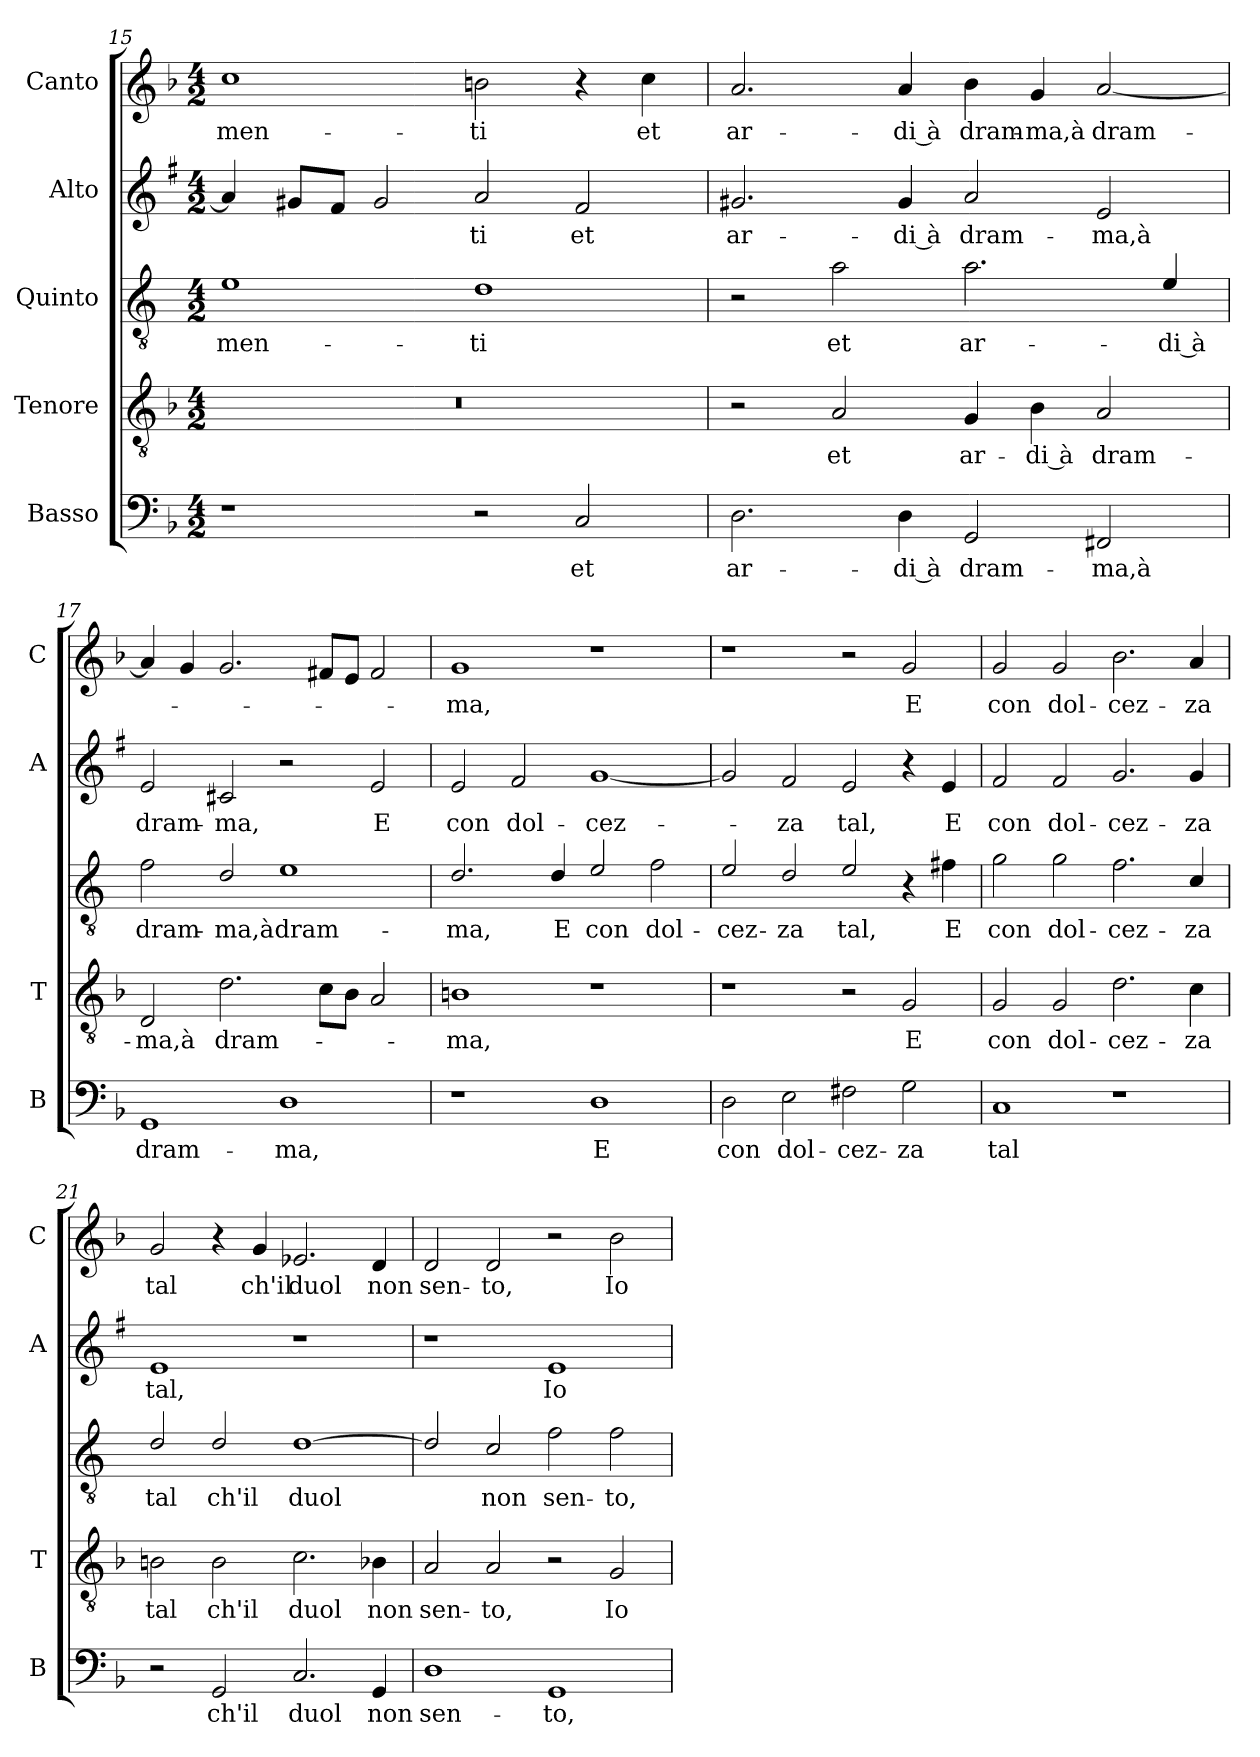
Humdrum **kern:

**kern	**text	**kern	**text	**kern	**text	**kern	**text	**kern	**text
*part5	*part5	*part4	*part4	*part3	*part3	*part2	*part2	*part1	*part1
*staff5	*staff5	*staff4	*staff4	*staff3	*staff3	*staff2	*staff2	*staff1	*staff1
*I"Basso	*	*I"Tenore	*	*I"Quinto	*	*I"Alto	*	*I"Canto	*
*I'B	*	*I'T	*	*	*	*I'A	*	*I'C	*
*clefF4	*	*clefGv2	*	*clefGv2	*	*clefG2	*	*clefG2	*
*	*	*	*	*ITrd4c7	*	*ITrd1c2	*	*	*
*k[b-]	*	*k[b-]	*	*k[b-]	*	*k[b-]	*	*k[b-]	*
*F:	*	*F:	*	*F:	*	*F:	*	*F:	*
*M4/2	*	*M4/2	*	*M4/2	*	*M4/2	*	*M4/2	*
=15	=15	=15	=15	=15	=15	=15	=15	=15	=15
!	!	!	!	!	!LO:LY:b	!	!	!	!LO:LY:b
1r	.	0r	.	1A	-men-	4g/]	.	1cc	-men-
.	.	.	.	.	.	8f#X/L	.	.	.
.	.	.	.	.	.	8e/J	.	.	.
.	.	.	.	.	.	2f#/	.	.	.
!	!	!	!	!	!LO:LY:b	!	!LO:LY:b	!	!LO:LY:b
2r	.	.	.	1G	-ti	2g/	-ti	2bn\	-ti
!	!LO:LY:b	!	!	!	!	!	!LO:LY:b	!	!
2C/	et	.	.	.	.	2e/	et	4r	.
!	!	!	!	!	!	!	!	!	!LO:LY:b
.	.	.	.	.	.	.	.	4cc\	et
!!LO:LB:g=z
=16	=16	=16	=16	=16	=16	=16	=16	=16	=16
!	!LO:LY:b	!	!	!	!	!	!LO:LY:b	!	!LO:LY:b
2.D\	ar-	2r	.	2r	.	2.f#X/	ar-	2.a/	ar-
!	!	!	!LO:LY:b	!	!LO:LY:b	!	!	!	!
.	.	2A/	et	2d\	et	.	.	.	.
!	!LO:LY:b	!	!	!	!	!	!LO:LY:b	!	!LO:LY:b
4D\	-di à	.	.	.	.	4f#/	-di à	4a/	-di à
!	!LO:LY:b	!	!LO:LY:b	!	!LO:LY:b	!	!LO:LY:b	!	!LO:LY:b
2GG/	dram-	4G/	ar-	2.d\	ar-	2g/	dram-	4b-\	dram-
!	!	!	!LO:LY:b	!	!	!	!	!	!LO:LY:b
.	.	4B-\	-di à	.	.	.	.	4g/	-ma,à
!	!LO:LY:b	!	!LO:LY:b	!	!	!	!LO:LY:b	!	!LO:LY:b
2FF#X/	-ma,à	2A/	dram-	.	.	2d/	-ma,à	[2a/	dram-
!	!	!	!	!	!LO:LY:b	!	!	!	!
.	.	.	.	4A/	-di à	.	.	.	.
=17	=17	=17	=17	=17	=17	=17	=17	=17	=17
!	!LO:LY:b	!	!LO:LY:b	!	!LO:LY:b	!	!LO:LY:b	!	!
1GG	dram-	2D/	-ma,à	2B-\	dram-	2d/	dram-	4a/]	.
.	.	.	.	.	.	.	.	4g/	.
!	!	!	!LO:LY:b	!	!LO:LY:b	!	!LO:LY:b	!	!
.	.	2.d\	dram-	2G/	-ma,à	2Bn/	-ma,	2.g/	.
!	!LO:LY:b	!	!	!	!LO:LY:b	!	!	!	!
1D	-ma,	.	.	1A	dram-	2r	.	.	.
.	.	8c\L	.	.	.	.	.	8f#X/L	.
.	.	8B-\J	.	.	.	.	.	8e/J	.
!	!	!	!	!	!	!	!LO:LY:b	!	!
.	.	2A/	.	.	.	2d/	E	2f#/	.
=18	=18	=18	=18	=18	=18	=18	=18	=18	=18
!	!	!	!LO:LY:b	!	!LO:LY:b	!	!LO:LY:b	!	!LO:LY:b
1r	.	1Bn	-ma,	2.G/	-ma,	2d/	con	1g	-ma,
!	!	!	!	!	!	!	!LO:LY:b	!	!
.	.	.	.	.	.	2e/	dol-	.	.
!	!	!	!	!	!LO:LY:b	!	!	!	!
.	.	.	.	4G/	E	.	.	.	.
!	!LO:LY:b	!	!	!	!LO:LY:b	!	!LO:LY:b	!	!
1D	E	1r	.	2A/	con	[1f	-cez-	1r	.
!	!	!	!	!	!LO:LY:b	!	!	!	!
.	.	.	.	2B-\	dol-	.	.	.	.
=19	=19	=19	=19	=19	=19	=19	=19	=19	=19
!	!LO:LY:b	!	!	!	!LO:LY:b	!	!	!	!
2D\	con	1r	.	2A/	-cez-	2f/]	.	1r	.
!	!LO:LY:b	!	!	!	!LO:LY:b	!	!LO:LY:b	!	!
2E\	dol-	.	.	2G/	-za	2e/	-za	.	.
!	!LO:LY:b	!	!	!	!LO:LY:b	!	!LO:LY:b	!	!
2F#X\	-cez-	2r	.	2A/	tal,	2d/	tal,	2r	.
!	!LO:LY:b	!	!LO:LY:b	!	!	!	!	!	!LO:LY:b
2G\	-za	2G/	E	4r	.	4r	.	2g/	E
!	!	!	!	!	!LO:LY:b	!	!LO:LY:b	!	!
.	.	.	.	4Bn\	E	4d/	E	.	.
!!LO:PB:g=z
=20	=20	=20	=20	=20	=20	=20	=20	=20	=20
!	!LO:LY:b	!	!LO:LY:b	!	!LO:LY:b	!	!LO:LY:b	!	!LO:LY:b
1C	tal	2G/	con	2c\	con	2e/	con	2g/	con
!	!	!	!LO:LY:b	!	!LO:LY:b	!	!LO:LY:b	!	!LO:LY:b
.	.	2G/	dol-	2c\	dol-	2e/	dol-	2g/	dol-
!	!	!	!LO:LY:b	!	!LO:LY:b	!	!LO:LY:b	!	!LO:LY:b
1r	.	2.d\	-cez-	2.B-\	-cez-	2.f/	-cez-	2.b-\	-cez-
!	!	!	!LO:LY:b	!	!LO:LY:b	!	!LO:LY:b	!	!LO:LY:b
.	.	4c\	-za	4F/	-za	4f/	-za	4a/	-za
=21	=21	=21	=21	=21	=21	=21	=21	=21	=21
!	!	!	!LO:LY:b	!	!LO:LY:b	!	!LO:LY:b	!	!LO:LY:b
2r	.	2Bn\	tal	2G/	tal	1d	tal,	2g/	tal
!	!LO:LY:b	!	!LO:LY:b	!	!LO:LY:b	!	!	!	!
2GG/	ch'il	2B\	ch'il	2G/	ch'il	.	.	4r	.
!	!	!	!	!	!	!	!	!	!LO:LY:b
.	.	.	.	.	.	.	.	4g/	ch'il
!	!LO:LY:b	!	!LO:LY:b	!	!LO:LY:b	!	!	!	!LO:LY:b
2.C/	duol	2.c\	duol	[1G	duol	1r	.	2.e-X/	duol
!	!LO:LY:b	!	!LO:LY:b	!	!	!	!	!	!LO:LY:b
4GG/	non	4B-X\	non	.	.	.	.	4d/	non
=22	=22	=22	=22	=22	=22	=22	=22	=22	=22
!	!LO:LY:b	!	!LO:LY:b	!	!	!	!	!	!LO:LY:b
1D	sen-	2A/	sen-	2G/]	.	1r	.	2d/	sen-
!	!	!	!LO:LY:b	!	!LO:LY:b	!	!	!	!LO:LY:b
.	.	2A/	-to,	2F/	non	.	.	2d/	-to,
!	!LO:LY:b	!	!	!	!LO:LY:b	!	!LO:LY:b	!	!
1GG	-to,	2r	.	2B-\	sen-	1d	Io	2r	.
!	!	!	!LO:LY:b	!	!LO:LY:b	!	!	!	!LO:LY:b
.	.	2G/	Io	2B-\	-to,	.	.	2b-\	Io
=	=	=	=	=	=	=	=	=	=
*-	*-	*-	*-	*-	*-	*-	*-	*-	*-
